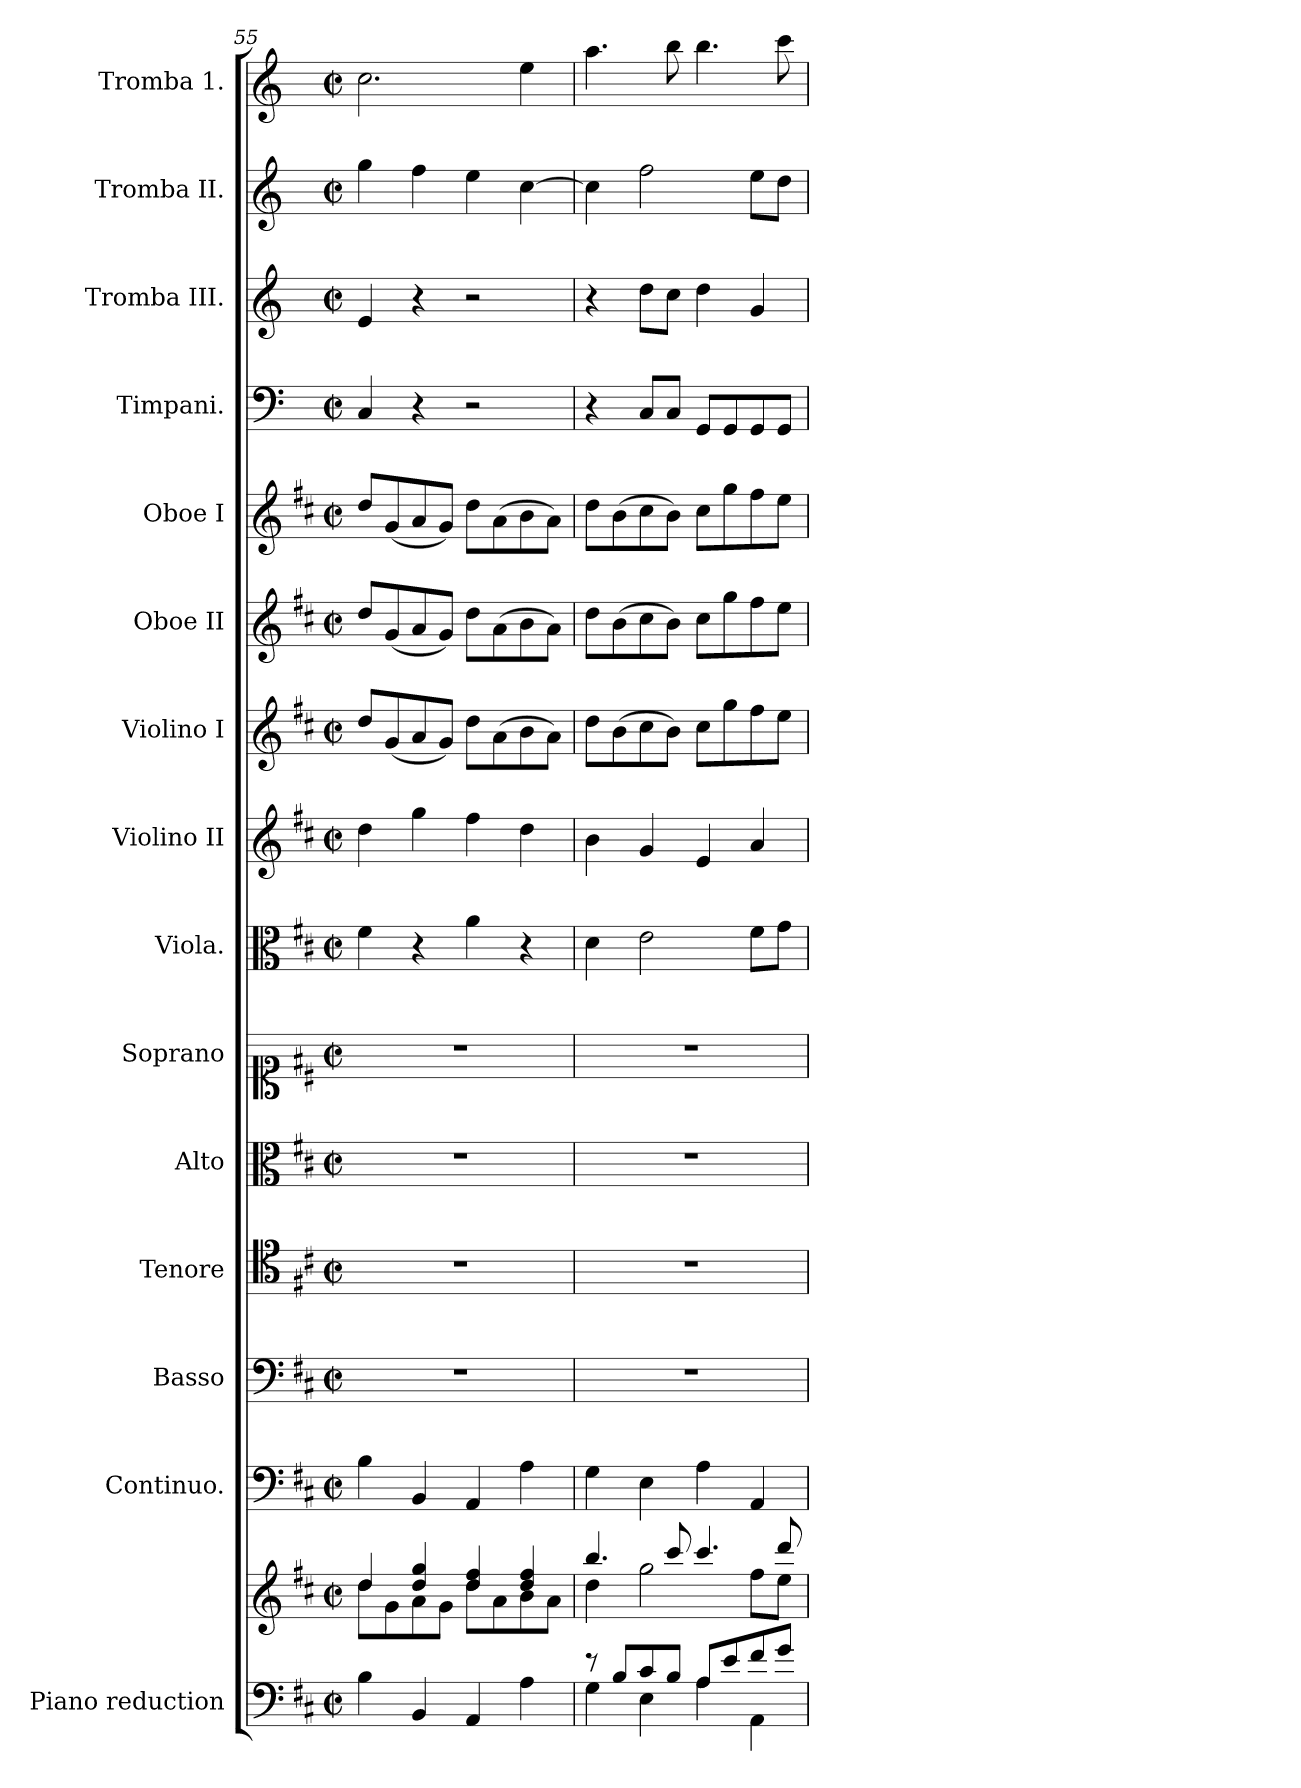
**kern	**kern	**kern	**kern	**kern	**kern	**kern	**kern	**kern	**kern	**kern	**kern	**kern	**kern	**kern	**kern
*part15	*part15	*part14	*part13	*part12	*part11	*part10	*part9	*part8	*part7	*part6	*part5	*part4	*part3	*part2	*part1
*staff16	*staff15	*staff14	*staff13	*staff12	*staff11	*staff10	*staff9	*staff8	*staff7	*staff6	*staff5	*staff4	*staff3	*staff2	*staff1
*I"Piano reduction	*	*I"Continuo.	*I"Basso	*I"Tenore	*I"Alto	*I"Soprano	*I"Viola.	*I"Violino II	*I"Violino I	*I"Oboe II	*I"Oboe I	*I"Timpani.	*I"Tromba III.	*I"Tromba II.	*I"Tromba 1.
*I'Pno	*	*	*	*	*	*	*I'Vla	*	*I'Vln	*I'Ob	*I'Ob	*I'Timp	*	*	*
*clefF4	*clefG2	*clefF4	*clefF4	*clefC4	*clefC3	*clefC1	*clefC3	*clefG2	*clefG2	*clefG2	*clefG2	*clefF4	*clefG2	*clefG2	*clefG2
*	*	*	*	*	*	*	*	*	*	*	*	*ITrd-1c-2	*ITrd-1c-2	*ITrd-1c-2	*ITrd-1c-2
*k[f#c#]	*k[f#c#]	*k[f#c#]	*k[f#c#]	*k[f#c#]	*k[f#c#]	*k[f#c#]	*k[f#c#]	*k[f#c#]	*k[f#c#]	*k[f#c#]	*k[f#c#]	*k[f#c#]	*k[f#c#]	*k[f#c#]	*k[f#c#]
*M2/2	*M2/2	*M2/2	*M2/2	*M2/2	*M2/2	*M2/2	*M2/2	*M2/2	*M2/2	*M2/2	*M2/2	*M2/2	*M2/2	*M2/2	*M2/2
*met(c|)	*met(c|)	*met(c|)	*met(c|)	*met(c|)	*met(c|)	*met(c|)	*met(c|)	*met(c|)	*met(c|)	*met(c|)	*met(c|)	*met(c|)	*met(c|)	*met(c|)	*met(c|)
=55	=55	=55	=55	=55	=55	=55	=55	=55	=55	=55	=55	=55	=55	=55	=55
*	*^	*	*	*	*	*	*	*	*	*	*	*	*	*	*
4B\	4dd/	8dd\L	4B\	1r	1r	1r	1r	4f#\	4dd\	8dd/L	8dd/L	8dd/L	4D/	4f#/	4aa\	2.dd\
.	.	8g\	.	.	.	.	.	.	.	(8g/	(8g/	(8g/	.	.	.	.
4BB/	4dd/ 4gg/	8a\	4BB/	.	.	.	.	4r	4gg\	8a/	8a/	8a/	4r	4r	4gg\	.
.	.	8g\J	.	.	.	.	.	.	.	8g/J)	8g/J)	8g/J)	.	.	.	.
4AA/	4dd/ 4ff#/	8dd\L	4AA/	.	.	.	.	4a\	4ff#\	8dd\L	8dd\L	8dd\L	2r	2r	4ff#\	.
.	.	8a\	.	.	.	.	.	.	.	(8a\	(8a\	(8a\	.	.	.	.
4A\	4dd/ 4ff#/	8b\	4A\	.	.	.	.	4r	4dd\	8b\	8b\	8b\	.	.	[4dd\	4ff#\
.	.	8a\J	.	.	.	.	.	.	.	8a\J)	8a\J)	8a\J)	.	.	.	.
=56	=56	=56	=56	=56	=56	=56	=56	=56	=56	=56	=56	=56	=56	=56	=56	=56
*^	*	*	*	*	*	*	*	*	*	*	*	*	*	*	*	*
8r	4G\	4.bb/	4dd\	4G\	1r	1r	1r	1r	4d\	4b\	8dd\L	8dd\L	8dd\L	4r	4r	4dd\]	4.bb\
8B/L	.	.	.	.	.	.	.	.	.	.	(8b\	(8b\	(8b\	.	.	.	.
8c#/	4E\	.	2gg\	4E\	.	.	.	.	2e\	4g/	8cc#\	8cc#\	8cc#\	8D/L	8ee\L	2gg\	.
8B/J	.	8ccc#/	.	.	.	.	.	.	.	.	8b\J)	8b\J)	8b\J)	8D/J	8dd\J	.	8ccc#\
8A/L	4A\	4.ccc#/	.	4A\	.	.	.	.	.	4e/	8cc#\L	8cc#\L	8cc#\L	8AA/L	4ee\	.	4.ccc#\
8e/	.	.	.	.	.	.	.	.	.	.	8gg\	8gg\	8gg\	8AA/	.	.	.
8f#/	4AA\	.	8ff#\L	4AA/	.	.	.	.	8f#\L	4a/	8ff#\	8ff#\	8ff#\	8AA/	4a/	8ff#\L	.
8g/J	.	8ddd/	8ee\J	.	.	.	.	.	8g\J	.	8ee\J	8ee\J	8ee\J	8AA/J	.	8ee\J	8ddd\
*v	*v	*	*	*	*	*	*	*	*	*	*	*	*	*	*	*	*
*	*v	*v	*	*	*	*	*	*	*	*	*	*	*	*	*	*
=	=	=	=	=	=	=	=	=	=	=	=	=	=	=	=
*-	*-	*-	*-	*-	*-	*-	*-	*-	*-	*-	*-	*-	*-	*-	*-
